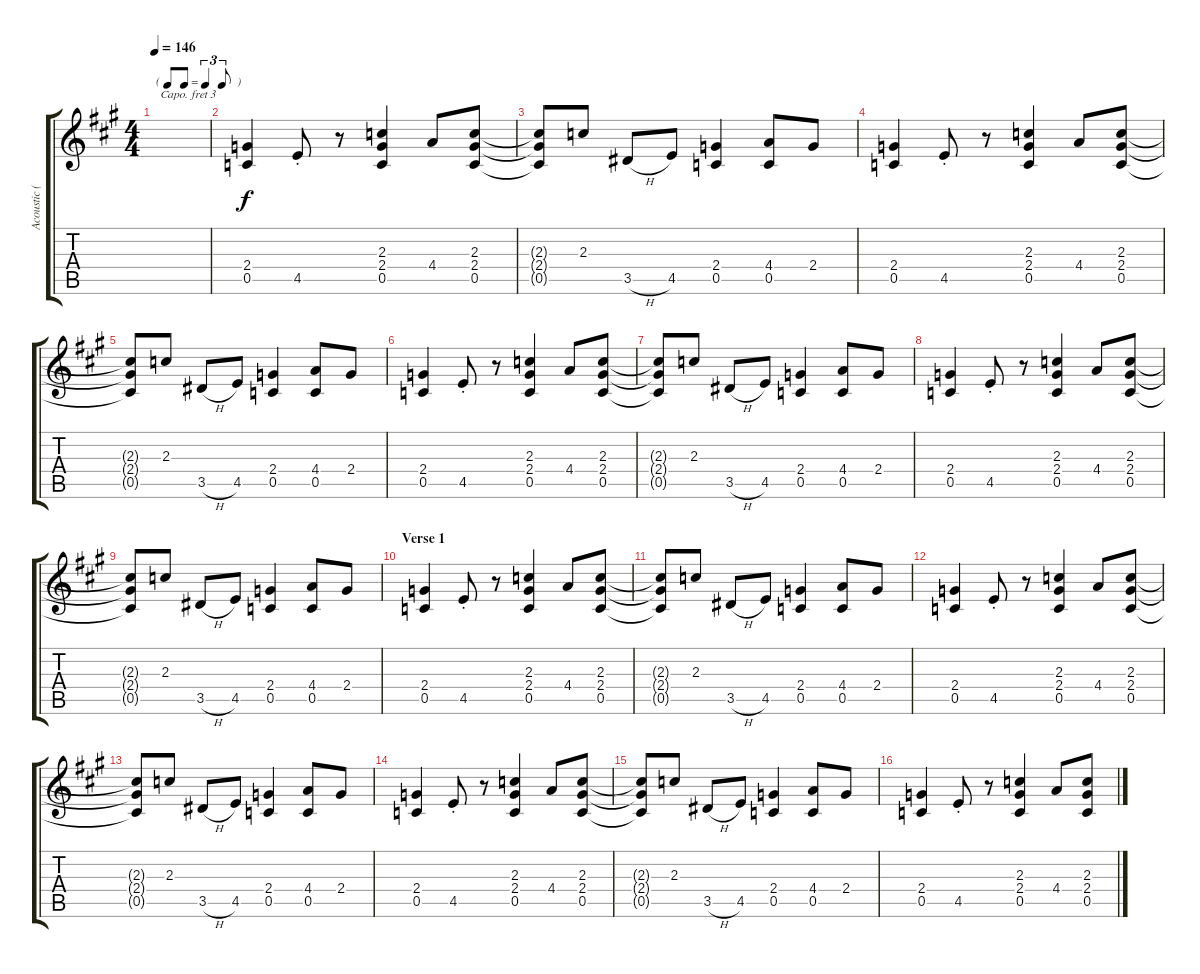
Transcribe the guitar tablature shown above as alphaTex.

\track ("Acoustic (doubled)" "Acoustic (") {instrument acousticguitarsteel}
\staff {score tabs}
\capo 3
\tuning (E4 B3 G3 D3 A2 E2) {hide}
\ts (4 4)
\tf triplet8th
\tempo 146
\clef g2
\ks a
|
(2.4 0.5).4 4.5{st}.8 r.8 (2.3 2.4 0.5).4 4.4.8 (2.3 2.4 0.5).8 |
(2.3{t} 2.4{t} 0.5{t}).8 2.3.8 3.5{h}.8 4.5.8 (2.4 0.5).4 (4.4 0.5).8 2.4.8 |
(2.4 0.5).4 4.5{st}.8 r.8 (2.3 2.4 0.5).4 4.4.8 (2.3 2.4 0.5).8 |
(2.3{t} 2.4{t} 0.5{t}).8 2.3.8 3.5{h}.8 4.5.8 (2.4 0.5).4 (4.4 0.5).8 2.4.8 |
(2.4 0.5).4 4.5{st}.8 r.8 (2.3 2.4 0.5).4 4.4.8 (2.3 2.4 0.5).8 |
(2.3{t} 2.4{t} 0.5{t}).8 2.3.8 3.5{h}.8 4.5.8 (2.4 0.5).4 (4.4 0.5).8 2.4.8 |
(2.4 0.5).4 4.5{st}.8 r.8 (2.3 2.4 0.5).4 4.4.8 (2.3 2.4 0.5).8 |
(2.3{t} 2.4{t} 0.5{t}).8 2.3.8 3.5{h}.8 4.5.8 (2.4 0.5).4 (4.4 0.5).8 2.4.8 |
\section ("" "Verse 1")
(2.4 0.5).4 4.5{st}.8 r.8 (2.3 2.4 0.5).4 4.4.8 (2.3 2.4 0.5).8 |
(2.3{t} 2.4{t} 0.5{t}).8 2.3.8 3.5{h}.8 4.5.8 (2.4 0.5).4 (4.4 0.5).8 2.4.8 |
(2.4 0.5).4 4.5{st}.8 r.8 (2.3 2.4 0.5).4 4.4.8 (2.3 2.4 0.5).8 |
(2.3{t} 2.4{t} 0.5{t}).8 2.3.8 3.5{h}.8 4.5.8 (2.4 0.5).4 (4.4 0.5).8 2.4.8 |
(2.4 0.5).4 4.5{st}.8 r.8 (2.3 2.4 0.5).4 4.4.8 (2.3 2.4 0.5).8 |
(2.3{t} 2.4{t} 0.5{t}).8 2.3.8 3.5{h}.8 4.5.8 (2.4 0.5).4 (4.4 0.5).8 2.4.8 |
(2.4 0.5).4 4.5{st}.8 r.8 (2.3 2.4 0.5).4 4.4.8 (2.3 2.4 0.5).8
